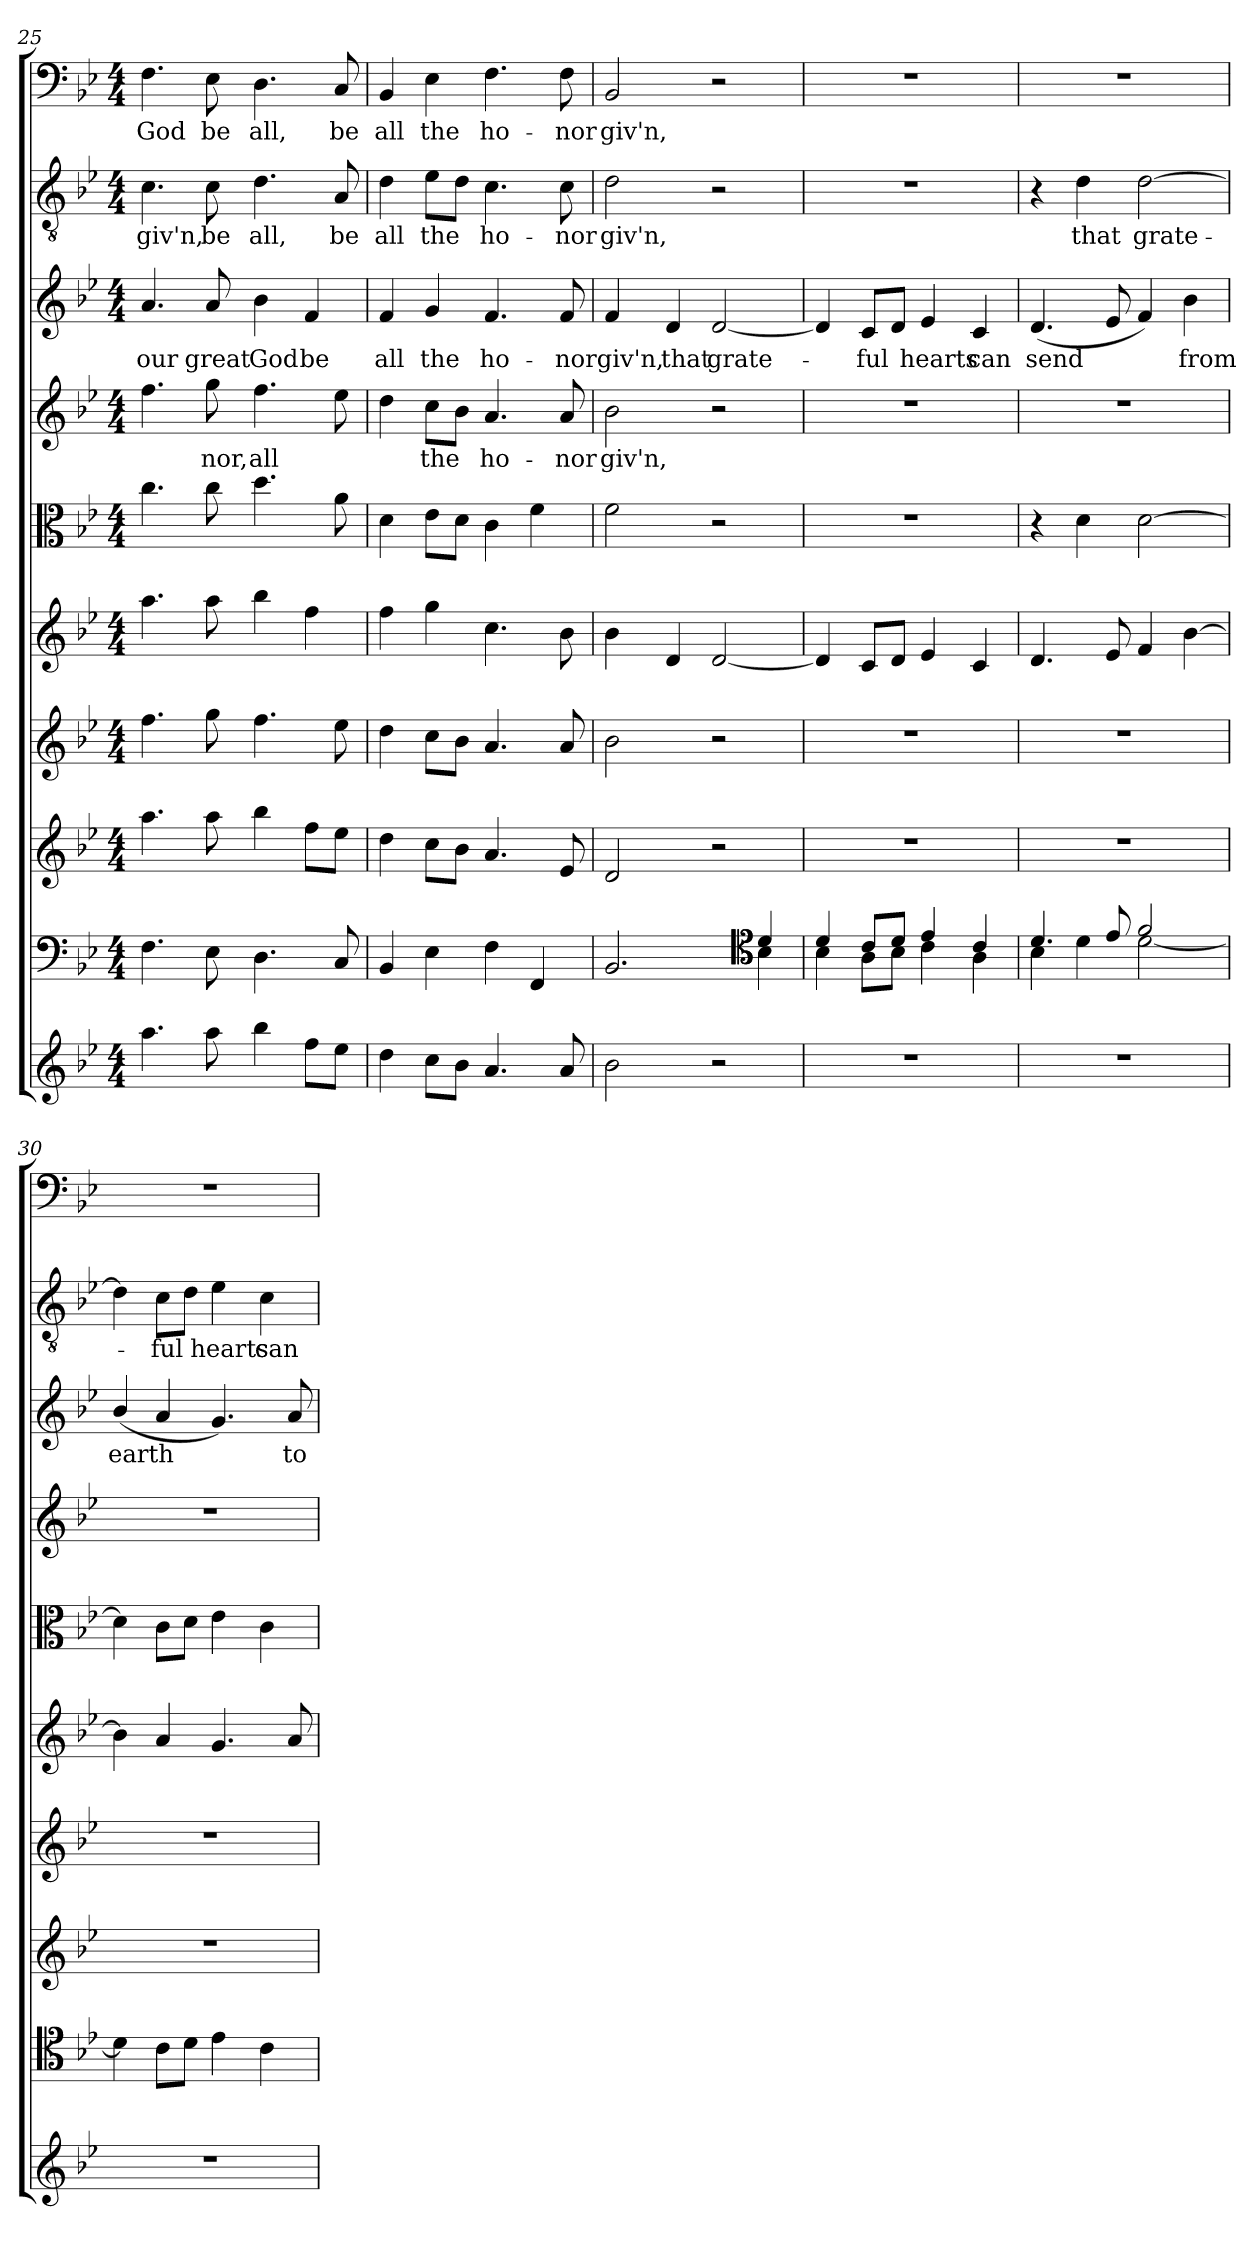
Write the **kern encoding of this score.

**kern	**kern	**kern	**kern	**kern	**kern	**kern	**text	**kern	**text	**kern	**text	**kern	**text
*part10	*part9	*part8	*part7	*part6	*part5	*part4	*part4	*part3	*part3	*part2	*part2	*part1	*part1
*staff10	*staff9	*staff8	*staff7	*staff6	*staff5	*staff4	*staff4	*staff3	*staff3	*staff2	*staff2	*staff1	*staff1
*clefG2	*clefF4	*clefG2	*clefG2	*clefG2	*clefC3	*clefG2	*	*clefG2	*	*clefGv2	*	*clefF4	*
*k[b-e-]	*k[b-e-]	*k[b-e-]	*k[b-e-]	*k[b-e-]	*k[b-e-]	*k[b-e-]	*	*k[b-e-]	*	*k[b-e-]	*	*k[b-e-]	*
*g:	*g:	*g:	*g:	*g:	*g:	*g:	*	*g:	*	*g:	*	*g:	*
*M4/4	*M4/4	*M4/4	*M4/4	*M4/4	*M4/4	*M4/4	*	*M4/4	*	*M4/4	*	*M4/4	*
=25	=25	=25	=25	=25	=25	=25	=25	=25	=25	=25	=25	=25	=25
4.aa\	4.F\	4.aa\	4.ff\	4.aa\	4.cc\	4.ff\	.	4.a/	our	4.c\	giv'n,	4.F\	God
8aa\	8E-\	8aa\	8gg\	8aa\	8cc\	8gg\	-nor,	8a/	great	8c\	be	8E-\	be
4bb-\	4.D\	4bb-\	4.ff\	4bb-\	4.dd\	4.ff\	all	4b-\	God	4.d\	all,	4.D\	all,
8ff\L	.	8ff\L	.	4ff\	.	.	.	4f/	be	.	.	.	.
8ee-\J	8C/	8ee-\J	8ee-\	.	8a\	8ee-\	.	.	.	8A/	be	8C/	be
=26	=26	=26	=26	=26	=26	=26	=26	=26	=26	=26	=26	=26	=26
4dd\	4BB-/	4dd\	4dd\	4ff\	4d\	4dd\	.	4f/	all	4d\	all	4BB-/	all
8cc\L	4E-\	8cc\L	8cc\L	4gg\	8e-\L	8cc\L	the	4g/	the	8e-\L	the	4E-\	the
8b-\J	.	8b-\J	8b-\J	.	8d\J	8b-\J	.	.	.	8d\J	.	.	.
4.a/	4F\	4.a/	4.a/	4.cc\	4c\	4.a/	ho-	4.f/	ho-	4.c\	ho-	4.F\	ho-
.	4FF/	.	.	.	4f\	.	.	.	.	.	.	.	.
8a/	.	8e-/	8a/	8b-\	.	8a/	-nor	8f/	-nor	8c\	-nor	8F\	-nor
=27	=27	=27	=27	=27	=27	=27	=27	=27	=27	=27	=27	=27	=27
*	*^	*	*	*	*	*	*	*	*	*	*	*	*
2b-\	2.BB-/	2ryy	2d/	2b-\	4b-\	2f\	2b-\	giv'n,	4f/	giv'n,	2d\	giv'n,	2BB-/	giv'n,
.	.	.	.	.	4d/	.	.	.	4d/	that	.	.	.	.
2r	.	4ryy	2r	2r	[2d/	2r	2r	.	[2d/	grate-	2r	.	2r	.
*	*clefC4	*	*	*	*	*	*	*	*	*	*	*	*	*
.	4d/	4B-\	.	.	.	.	.	.	.	.	.	.	.	.
=28	=28	=28	=28	=28	=28	=28	=28	=28	=28	=28	=28	=28	=28	=28
1r	4d/	4B-\	1r	1r	4d/]	1r	1r	.	4d/]	.	1r	.	1r	.
.	8c/L	8A\L	.	.	8c/L	.	.	.	8c/L	-ful	.	.	.	.
.	8d/J	8B-\J	.	.	8d/J	.	.	.	8d/J	.	.	.	.	.
.	4e-/	4c\	.	.	4e-/	.	.	.	4e-/	hearts	.	.	.	.
.	4c/	4A\	.	.	4c/	.	.	.	4c/	can	.	.	.	.
=29	=29	=29	=29	=29	=29	=29	=29	=29	=29	=29	=29	=29	=29	=29
1r	4.d/	4B-\	1r	1r	4.d/	4r	1r	.	(4.d/	send	4r	.	1r	.
.	.	4d\	.	.	.	4d\	.	.	.	.	4d\	that	.	.
.	8e-/	.	.	.	8e-/	.	.	.	8e-/	.	.	.	.	.
.	2f/	[2d\	.	.	4f/	[2d\	.	.	4f/)	.	[2d\	grate-	.	.
.	.	.	.	.	[4b-\	.	.	.	4b-\	from	.	.	.	.
*	*v	*v	*	*	*	*	*	*	*	*	*	*	*	*
=30	=30	=30	=30	=30	=30	=30	=30	=30	=30	=30	=30	=30	=30
1r	4d\]	1r	1r	4b-\]	4d\]	1r	.	(4b-/	earth	4d\]	.	1r	.
.	8c\L	.	.	4a/	8c\L	.	.	4a/	.	8c\L	-ful	.	.
.	8d\J	.	.	.	8d\J	.	.	.	.	8d\J	.	.	.
.	4e-\	.	.	4.g/	4e-\	.	.	4.g/)	.	4e-\	hearts	.	.
.	4c\	.	.	.	4c\	.	.	.	.	4c\	can	.	.
.	.	.	.	8a/	.	.	.	8a/	to	.	.	.	.
=	=	=	=	=	=	=	=	=	=	=	=	=	=
*-	*-	*-	*-	*-	*-	*-	*-	*-	*-	*-	*-	*-	*-
